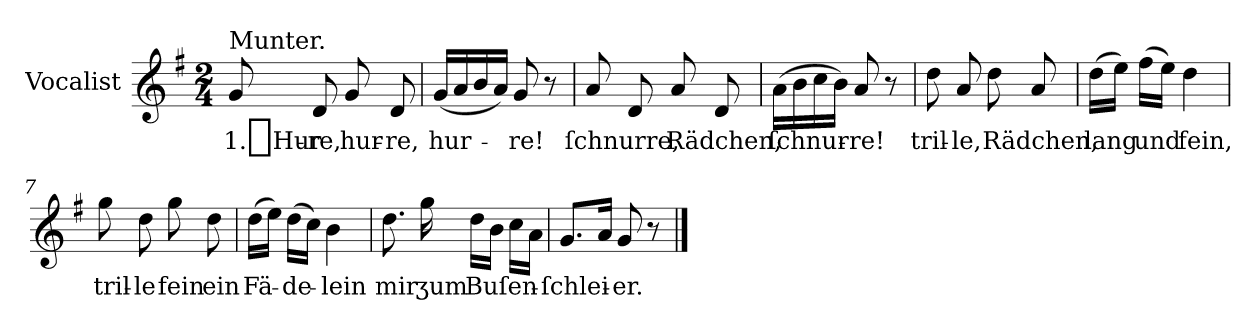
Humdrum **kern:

**kern	**text
*part1	*part1
*staff1	*staff1
*I"Vocalist	*
*clefG2	*
*k[f#]	*
*G:	*
*M2/4	*
=1	=1
!LO:TX:a:t=Munter.	!
8g	1._Hur-
8d	-re,
8g	hur-
8d	-re,
=2	=2
(16gLL	hur-
16a	.
16b	.
16aJJ)	.
8g	-re!
8r	.
=3	=3
8a	ſchnurre,
8d	.
8a	Rädchen,
8d	.
=4	=4
(16aLL	ſchnur-
16b	.
16cc	.
16bJJ)	.
8a	-re!
8r	.
=5	=5
8dd	tril-
8a	-le,
8dd	Rädchen,
8a	.
=6	=6
(16ddLL	lang
16eeJJ)	.
(16ff#LL	und
16eeJJ)	.
4dd	fein,
=7	=7
8gg	tril-
8dd	-le
8gg	fein
8dd	ein
=8	=8
(16ddLL	Fä-
16eeJJ)	.
(16ddLL	-de-
16ccJJ)	.
4b	-lein
=9	=9
8.dd	mir
16gg	ʒum
16ddLL	Buſen-
16bJJ	.
16ccLL	.
16aJJ	.
=10	=10
8.gL	-ſchlei-
16aJk	.
8g	-er.
8r	.
==	==
*-	*-
